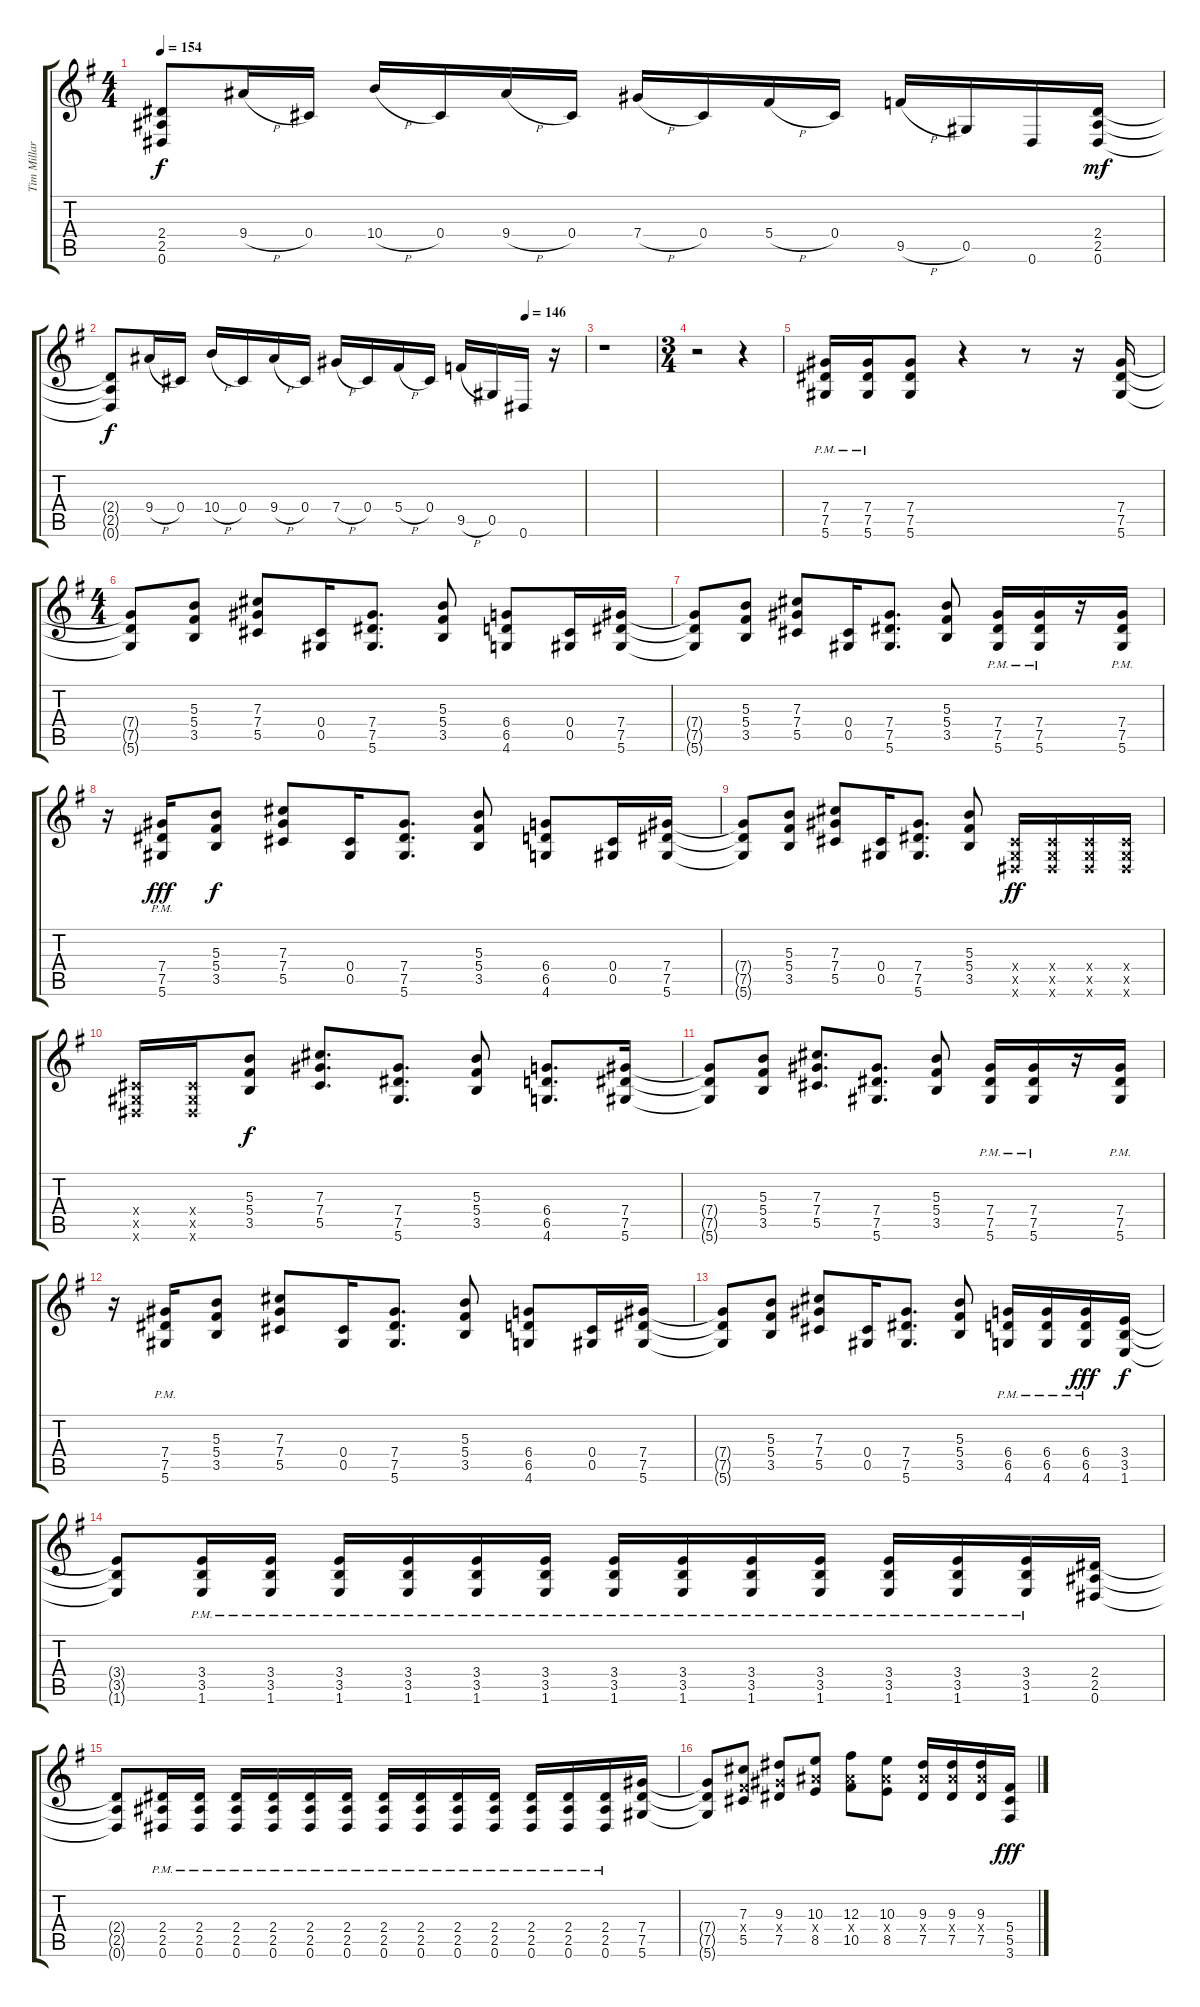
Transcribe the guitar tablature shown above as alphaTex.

\track ("Tim Millar" "Tim Millar") {instrument distortionguitar}
\staff {score tabs}
\tuning (Eb4 Bb3 Gb3 Db3 Ab2 Eb2) {hide}
\ts (4 4)
\tempo 154
\clef g2
\ks g
(2.4{t} 2.5{t} 0.6{t}).8{dy f} 9.4{h}.16 0.4.16 10.4{h}.16 0.4.16 9.4{h}.16 0.4.16 7.4{h}.16 0.4.16 5.4{h}.16 0.4.16 9.5{h}.16 0.5.16 0.6.16 (2.4 2.5 0.6).16{dy mf} |
\tempo (146 0.875)
(2.4{t} 2.5{t} 0.6{t}).8{dy f} 9.4{h}.16 0.4.16 10.4{h}.16 0.4.16 9.4{h}.16 0.4.16 7.4{h}.16 0.4.16 5.4{h}.16 0.4.16 9.5{h}.16 0.5.16 0.6.16 r.16 |
r.1 |
\ts (3 4)
r.2 r.4 |
(7.4{pm} 7.5{pm} 5.6{pm}).16 (7.4{pm} 7.5{pm} 5.6{pm}).16 (7.4 7.5 5.6).8 r.4 r.8 r.16 (7.4 7.5 5.6).16 |
\ts (4 4)
(7.4{t} 7.5{t} 5.6{t}).8 (5.3 5.4 3.5).8 (7.3 7.4 5.5).8 (0.4 0.5).16 (7.4 7.5 5.6).8{d} (5.3 5.4 3.5).8 (6.4 6.5 4.6).8 (0.4 0.5).16 (7.4 7.5 5.6).16 |
(7.4{t} 7.5{t} 5.6{t}).8 (5.3 5.4 3.5).8 (7.3 7.4 5.5).8 (0.4 0.5).16 (7.4 7.5 5.6).8{d} (5.3 5.4 3.5).8 (7.4{pm} 7.5{pm} 5.6{pm}).16 (7.4{pm} 7.5{pm} 5.6{pm}).16 r.16 (7.4{pm} 7.5{pm} 5.6{pm}).16 |
r.16 (7.4{pm} 7.5{pm} 5.6{pm}).16{dy fff} (5.3 5.4 3.5).8{dy f} (7.3 7.4 5.5).8 (0.4 0.5).16 (7.4 7.5 5.6).8{d} (5.3 5.4 3.5).8 (6.4 6.5 4.6).8 (0.4 0.5).16 (7.4 7.5 5.6).16 |
(7.4{t} 7.5{t} 5.6{t}).8 (5.3 5.4 3.5).8 (7.3 7.4 5.5).8 (0.4 0.5).16 (7.4 7.5 5.6).8{d} (5.3 5.4 3.5).8 (0.4{x} 0.5{x} 0.6{x}).16{dy ff} (0.4{x} 0.5{x} 0.6{x}).16 (0.4{x} 0.5{x} 0.6{x}).16 (0.4{x} 0.5{x} 0.6{x}).16 |
(0.4{x} 0.5{x} 0.6{x}).16 (0.4{x} 0.5{x} 0.6{x}).16 (5.3 5.4 3.5).8{dy f} (7.3 7.4 5.5).8{d} (7.4 7.5 5.6).8{d} (5.3 5.4 3.5).8 (6.4 6.5 4.6).8{d} (7.4 7.5 5.6).16 |
(7.4{t} 7.5{t} 5.6{t}).8 (5.3 5.4 3.5).8 (7.3 7.4 5.5).8{d} (7.4 7.5 5.6).8{d} (5.3 5.4 3.5).8 (7.4{pm} 7.5{pm} 5.6{pm}).16 (7.4{pm} 7.5{pm} 5.6{pm}).16 r.16 (7.4{pm} 7.5{pm} 5.6{pm}).16 |
r.16 (7.4{pm} 7.5{pm} 5.6{pm}).16 (5.3 5.4 3.5).8 (7.3 7.4 5.5).8 (0.4 0.5).16 (7.4 7.5 5.6).8{d} (5.3 5.4 3.5).8 (6.4 6.5 4.6).8 (0.4 0.5).16 (7.4 7.5 5.6).16 |
(7.4{t} 7.5{t} 5.6{t}).8 (5.3 5.4 3.5).8 (7.3 7.4 5.5).8 (0.4 0.5).16 (7.4 7.5 5.6).8{d} (5.3 5.4 3.5).8 (6.4{pm} 6.5{pm} 4.6{pm}).16 (6.4{pm} 6.5{pm} 4.6{pm}).16 (6.4{pm} 6.5{pm} 4.6{pm}).16{dy fff} (3.4 3.5 1.6).16{dy f} |
(3.4{t} 3.5{t} 1.6{t}).8 (3.4{pm} 3.5{pm} 1.6{pm}).16 (3.4{pm} 3.5{pm} 1.6{pm}).16 (3.4{pm} 3.5{pm} 1.6{pm}).16 (3.4{pm} 3.5{pm} 1.6{pm}).16 (3.4{pm} 3.5{pm} 1.6{pm}).16 (3.4{pm} 3.5{pm} 1.6{pm}).16 (3.4{pm} 3.5{pm} 1.6{pm}).16 (3.4{pm} 3.5{pm} 1.6{pm}).16 (3.4{pm} 3.5{pm} 1.6{pm}).16 (3.4{pm} 3.5{pm} 1.6{pm}).16 (3.4{pm} 3.5{pm} 1.6{pm}).16 (3.4{pm} 3.5{pm} 1.6{pm}).16 (3.4{pm} 3.5{pm} 1.6{pm}).16 (2.4 2.5 0.6).16 |
(2.4{t} 2.5{t} 0.6{t}).8 (2.4{pm} 2.5{pm} 0.6{pm}).16 (2.4{pm} 2.5{pm} 0.6{pm}).16 (2.4{pm} 2.5{pm} 0.6{pm}).16 (2.4{pm} 2.5{pm} 0.6{pm}).16 (2.4{pm} 2.5{pm} 0.6{pm}).16 (2.4{pm} 2.5{pm} 0.6{pm}).16 (2.4{pm} 2.5{pm} 0.6{pm}).16 (2.4{pm} 2.5{pm} 0.6{pm}).16 (2.4{pm} 2.5{pm} 0.6{pm}).16 (2.4{pm} 2.5{pm} 0.6{pm}).16 (2.4{pm} 2.5{pm} 0.6{pm}).16 (2.4{pm} 2.5{pm} 0.6{pm}).16 (2.4{pm} 2.5{pm} 0.6{pm}).16 (7.4 7.5 5.6).16 |
(7.4{t} 7.5{t} 5.6{t}).8 (7.3 5.4{x} 5.5).8 (9.3 7.4{x} 7.5).8 (10.3 9.4{x} 8.5).8 (12.3 9.4{x} 10.5).8 (10.3 9.4{x} 8.5).8 (9.3 9.4{x} 7.5).16 (9.3 9.4{x} 7.5).16 (9.3 9.4{x} 7.5).16 (5.4 5.5 3.6).16{dy fff}
